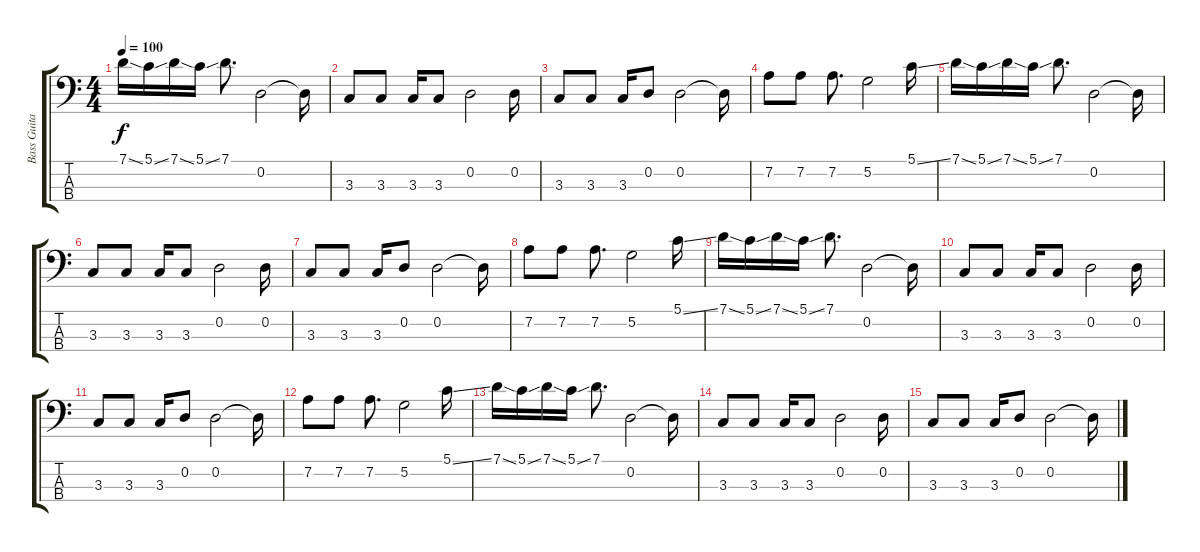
\track ("Bass Guitar" "Bass Guita") {instrument electricbassfinger}
\staff {score tabs}
\tuning (G2 D2 A1 E1) {hide}
\ts (4 4)
\tempo 100
\clef f4
\ks c
7.1{ss}.16{dy f} 5.1{ss}.16 7.1{ss}.16 5.1{ss}.16 7.1.8{d} 0.2.2 0.2{t}.16 |
3.3.8 3.3.8 3.3.16 3.3.8 0.2.2 0.2.16 |
3.3.8 3.3.8 3.3.16 0.2.8 0.2.2 0.2{t}.16 |
7.2.8 7.2.8 7.2.8{d} 5.2.2 5.1{ss}.16 |
7.1{ss}.16 5.1{ss}.16 7.1{ss}.16 5.1{ss}.16 7.1.8{d} 0.2.2 0.2{t}.16 |
3.3.8 3.3.8 3.3.16 3.3.8 0.2.2 0.2.16 |
3.3.8 3.3.8 3.3.16 0.2.8 0.2.2 0.2{t}.16 |
7.2.8 7.2.8 7.2.8{d} 5.2.2 5.1{ss}.16 |
7.1{ss}.16 5.1{ss}.16 7.1{ss}.16 5.1{ss}.16 7.1.8{d} 0.2.2 0.2{t}.16 |
3.3.8 3.3.8 3.3.16 3.3.8 0.2.2 0.2.16 |
3.3.8 3.3.8 3.3.16 0.2.8 0.2.2 0.2{t}.16 |
7.2.8 7.2.8 7.2.8{d} 5.2.2 5.1{ss}.16 |
7.1{ss}.16 5.1{ss}.16 7.1{ss}.16 5.1{ss}.16 7.1.8{d} 0.2.2 0.2{t}.16 |
3.3.8 3.3.8 3.3.16 3.3.8 0.2.2 0.2.16 |
3.3.8 3.3.8 3.3.16 0.2.8 0.2.2 0.2{t}.16
